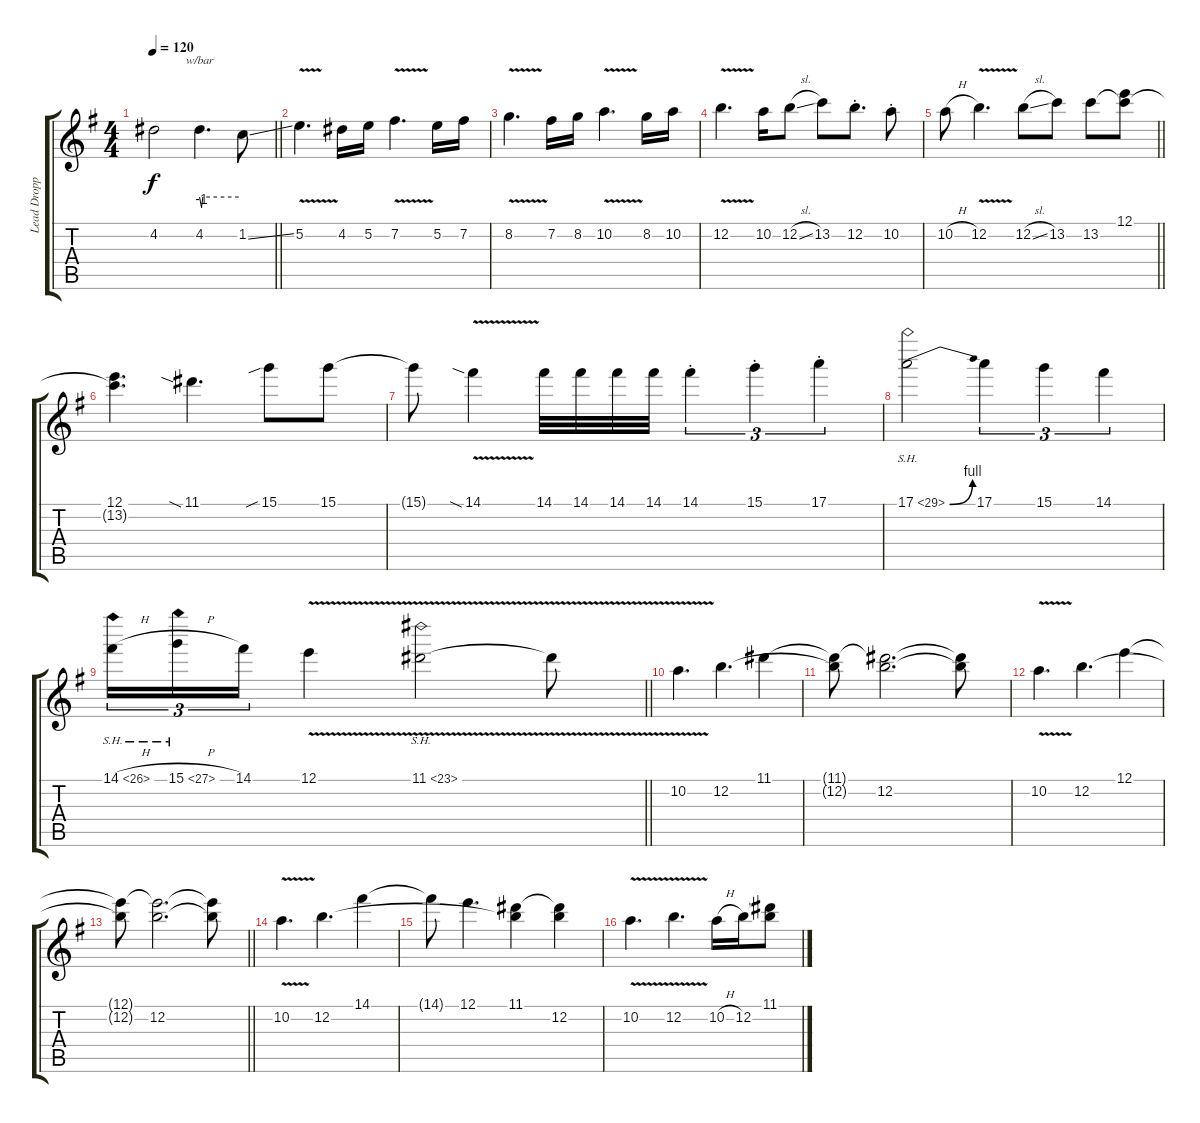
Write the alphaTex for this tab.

\track ("Lead Dropped D " "Lead Dropp") {instrument distortionguitar}
\staff {score tabs}
\tuning (E4 B3 G3 D3 A2 D2) {hide}
\ts (4 4)
\tempo 120
\clef g2
\barLineRight lightlight
\ks eminor
4.2{t}.2{dy f} 4.2.4{d tbe (custom default 0 0 3 -4 5 0 60 0)} 1.2{ss}.8 |
5.2{v}.4{d} 4.2.16 5.2.16 7.2{v}.4{d} 5.2.16 7.2.16 |
8.2{v}.4{d} 7.2.16 8.2.16 10.2{v}.4{d} 8.2.16 10.2.16 |
12.2{v}.4{d} 10.2.16 12.2{sl}.8 13.2.8 12.2{st}.8{d} 10.2{st}.8 |
\barLineRight lightlight
10.2{h}.8 12.2{v}.4{d} 12.2{sl}.8 13.2.8 13.2.8 (12.1 13.2{t}).8 |
(12.1 13.2{t}).4{d} 11.1{sia}.4{d} 15.1{sib}.8 15.1.8 |
15.1{t}.8 14.1{v sia}.4 14.1.32 14.1.32 14.1.32 14.1.32 14.1{st}.4{tu (3 2)} 15.1{st}.4{tu (3 2)} 17.1{st}.4{tu (3 2)} |
17.1{be (bend 0 0 60 4) sh 12}.2 17.1.4{tu (3 2)} 15.1.4{tu (3 2)} 14.1.4{tu (3 2)} |
\barLineRight lightlight
14.1{sh 12 h}.16{tu (3 2)} 15.1{sh 12 h}.16{tu (3 2)} 14.1.16{tu (3 2)} 12.1{v}.4 11.1{sh 12 v}.2 11.1{t}.8 |
\section ("" "")
10.2{v}.4{d instrument overdrivenguitar} 12.2.4{d} 11.1.4 |
(11.1{t} 12.2{t}).8 (11.1{t} 12.2).2{d} (11.1{t} 12.2{t}).8 |
10.2{v}.4{d} 12.2.4{d} 12.1.4 |
\barLineRight lightlight
(12.1{t} 12.2{t}).8 (12.1{t} 12.2).2{d} (12.1{t} 12.2{t}).8 |
10.2{v}.4{d} 12.2.4{d} 14.1.4 |
14.1{t}.8 12.1.4{d} (11.1 12.2{t}).4 (11.1{t} 12.2).4 |
10.2{v}.4{d} 12.2{v}.4{d} 10.2{h}.16 12.2.16 (11.1 12.2{t}).8
